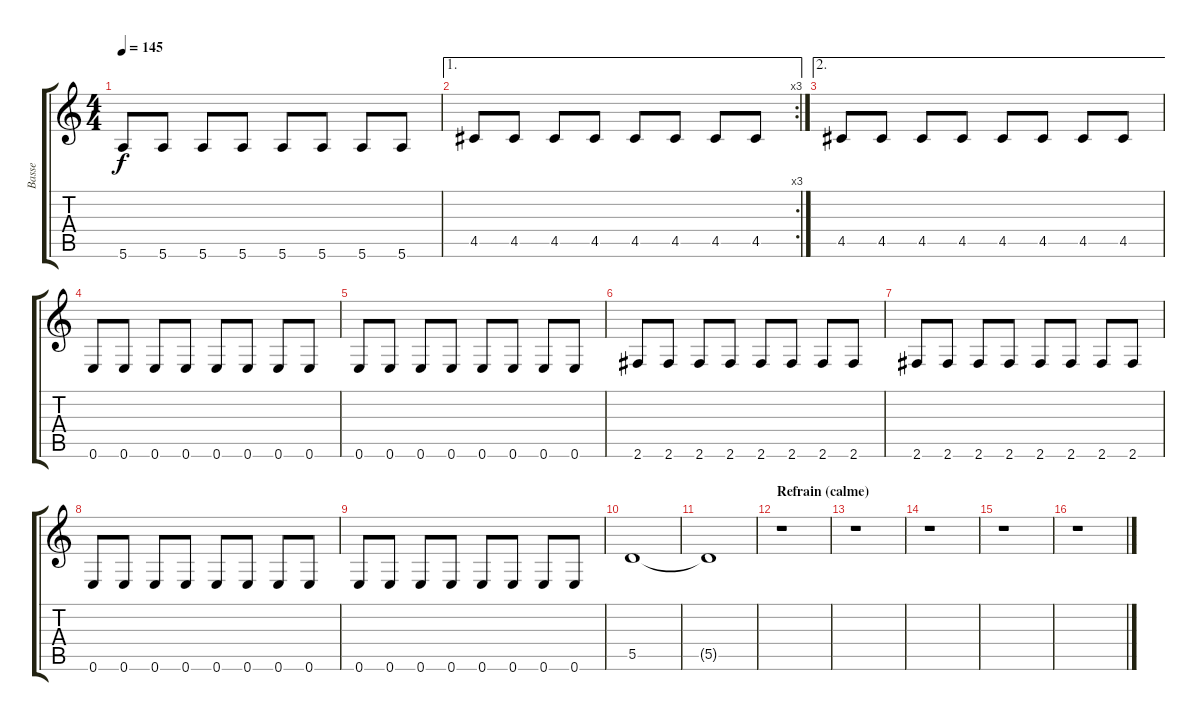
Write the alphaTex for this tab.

\track ("Basse" "Basse") {instrument electricbassfinger}
\staff {score tabs}
\tuning (E4 B3 G3 D3 A2 E2) {hide}
\ts (4 4)
\tempo 145
\clef g2
\ks c
5.6.8{dy f} 5.6.8 5.6.8 5.6.8 5.6.8 5.6.8 5.6.8 5.6.8 |
\ae 1
\rc 3
4.5.8 4.5.8 4.5.8 4.5.8 4.5.8 4.5.8 4.5.8 4.5.8 |
\ae 2
4.5.8 4.5.8 4.5.8 4.5.8 4.5.8 4.5.8 4.5.8 4.5.8 |
0.6.8 0.6.8 0.6.8 0.6.8 0.6.8 0.6.8 0.6.8 0.6.8 |
0.6.8 0.6.8 0.6.8 0.6.8 0.6.8 0.6.8 0.6.8 0.6.8 |
2.6.8 2.6.8 2.6.8 2.6.8 2.6.8 2.6.8 2.6.8 2.6.8 |
2.6.8 2.6.8 2.6.8 2.6.8 2.6.8 2.6.8 2.6.8 2.6.8 |
0.6.8 0.6.8 0.6.8 0.6.8 0.6.8 0.6.8 0.6.8 0.6.8 |
0.6.8 0.6.8 0.6.8 0.6.8 0.6.8 0.6.8 0.6.8 0.6.8 |
5.5.1 |
5.5{t}.1 |
\section ("" "Refrain (calme)")
r.1 |
r.1 |
r.1 |
r.1 |
r.1
